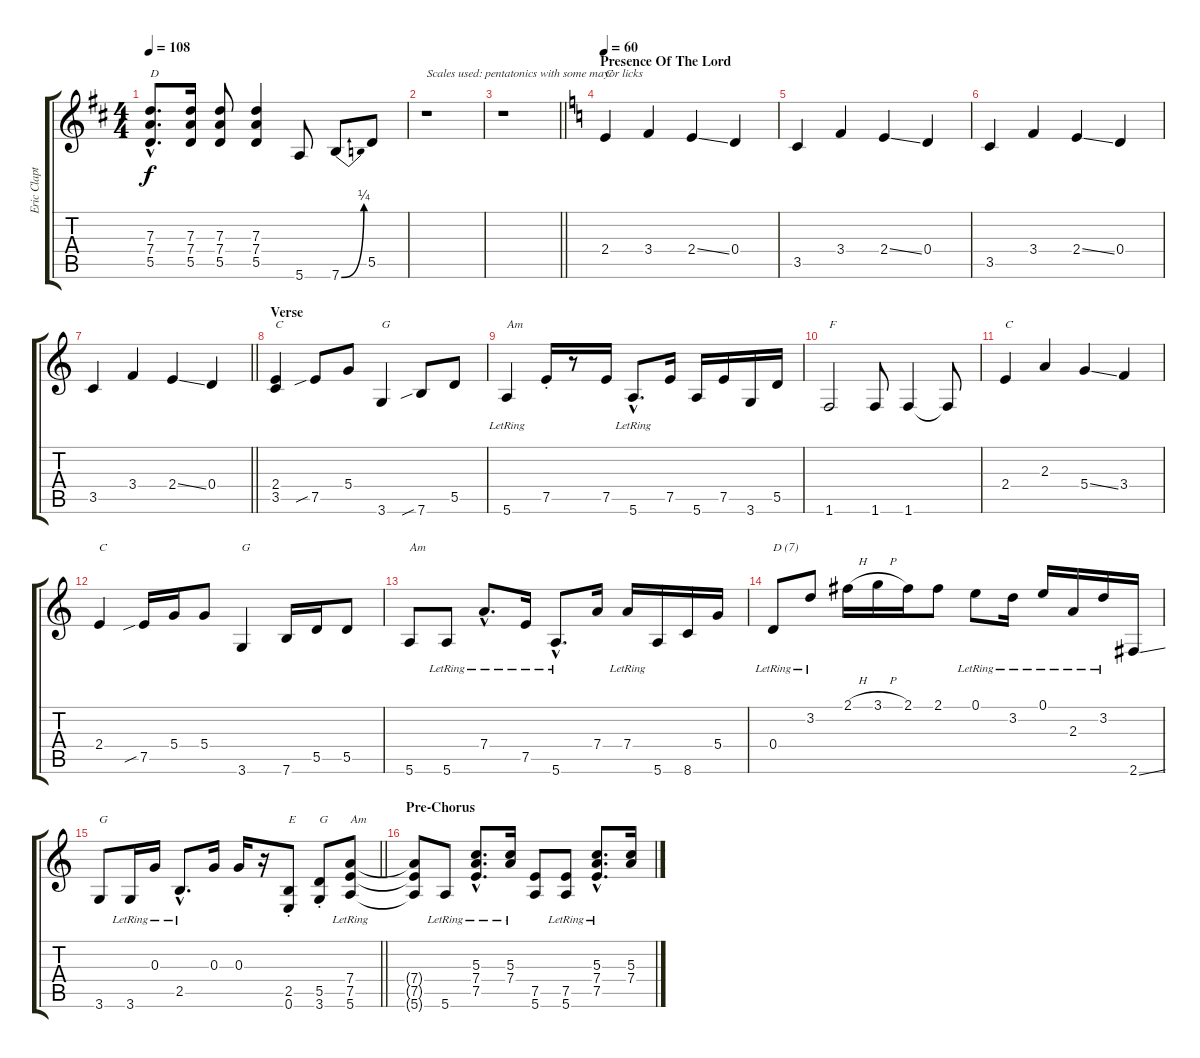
\track ("Eric Clapton (Guitar)" "Eric Clapt") {instrument overdrivenguitar}
\staff {score tabs}
\tuning (E4 B3 G3 D3 A2 E2) {hide}
\ts (4 4)
\tempo 108
\clef g2
\ks d
(7.3{hac} 7.4{hac} 5.5{hac}).8{d txt "D" dy f} (7.3 7.4 5.5).16 (7.3 7.4 5.5).8 (7.3 7.4 5.5).4 5.6.8 7.6{be (bend 0 0 60 1)}.8 5.5.8 |
r.1{txt "Scales used: pentatonics with some mayor licks"} |
\barLineRight lightlight
r.1 |
\section ("" "Presence Of The Lord")
\tempo 60
\ks c
2.4.4{txt "C" volume 13 instrument electricguitarclean} 3.4.4 2.4{ss}.4 0.4.4 |
3.5.4 3.4.4 2.4{ss}.4 0.4.4 |
3.5.4 3.4.4 2.4{ss}.4 0.4.4 |
\barLineRight lightlight
3.5.4 3.4.4 2.4{ss}.4 0.4.4 |
\section ("" "Verse")
(2.4 3.5).4{txt "C"} 7.5{sib}.8 5.4.8 3.6.4{txt "G"} 7.6{sib}.8 5.5.8 |
5.6{lr}.4{txt "Am"} 7.5{st}.16 r.8 7.5.16 5.6{hac lr}.8{d} 7.5.16 5.6.16 7.5.16 3.6.16 5.5.16 |
1.6.2{txt "F"} 1.6.8 1.6.4 1.6{t}.8 |
2.4.4{txt "C"} 2.3.4 5.4{ss}.4 3.4.4 |
2.4.4{txt "C"} 7.5{sib}.16 5.4.16 5.4.8 3.6.4{txt "G"} 7.6.16 5.5.16 5.5.8 |
5.6.8{txt "Am"} 5.6{lr}.8 7.4{hac lr}.8{d} 7.5{lr}.16 5.6{hac lr}.8{d} 7.4.16 7.4{lr}.16 5.6.16 8.6.16 5.4.16 |
0.4{lr}.8{txt "D (7)"} 3.2{lr}.8 2.1{h}.16 3.1{h}.16 2.1.16 2.1.8 0.1{lr}.8 3.2{lr}.16 0.1{lr}.16 2.3{lr}.16 3.2{lr}.16 2.6{ss}.16 |
\barLineRight lightlight
3.6.8{txt "G"} 3.6{lr}.16 0.3{lr}.16 2.5{hac lr}.8{d} 0.3.16 0.3.16 r.16 (2.5{st} 0.6{st}).8{txt "E" instrument distortionguitar} (5.5{st} 3.6{st}).8{txt "G"} (7.4{lr} 7.5{lr} 5.6).8{txt "Am"} |
\section ("" "Pre-Chorus")
(7.4{t} 7.5{t} 5.6{t}).8 5.6{lr}.8 (5.3{hac} 7.4{hac} 7.5{hac lr}).8{d} (5.3{lr} 7.4{lr}).16 (7.5 5.6).8 (7.5 5.6{lr}).8 (5.3{hac} 7.4{hac} 7.5{hac lr}).8{d} (5.3 7.4).16
